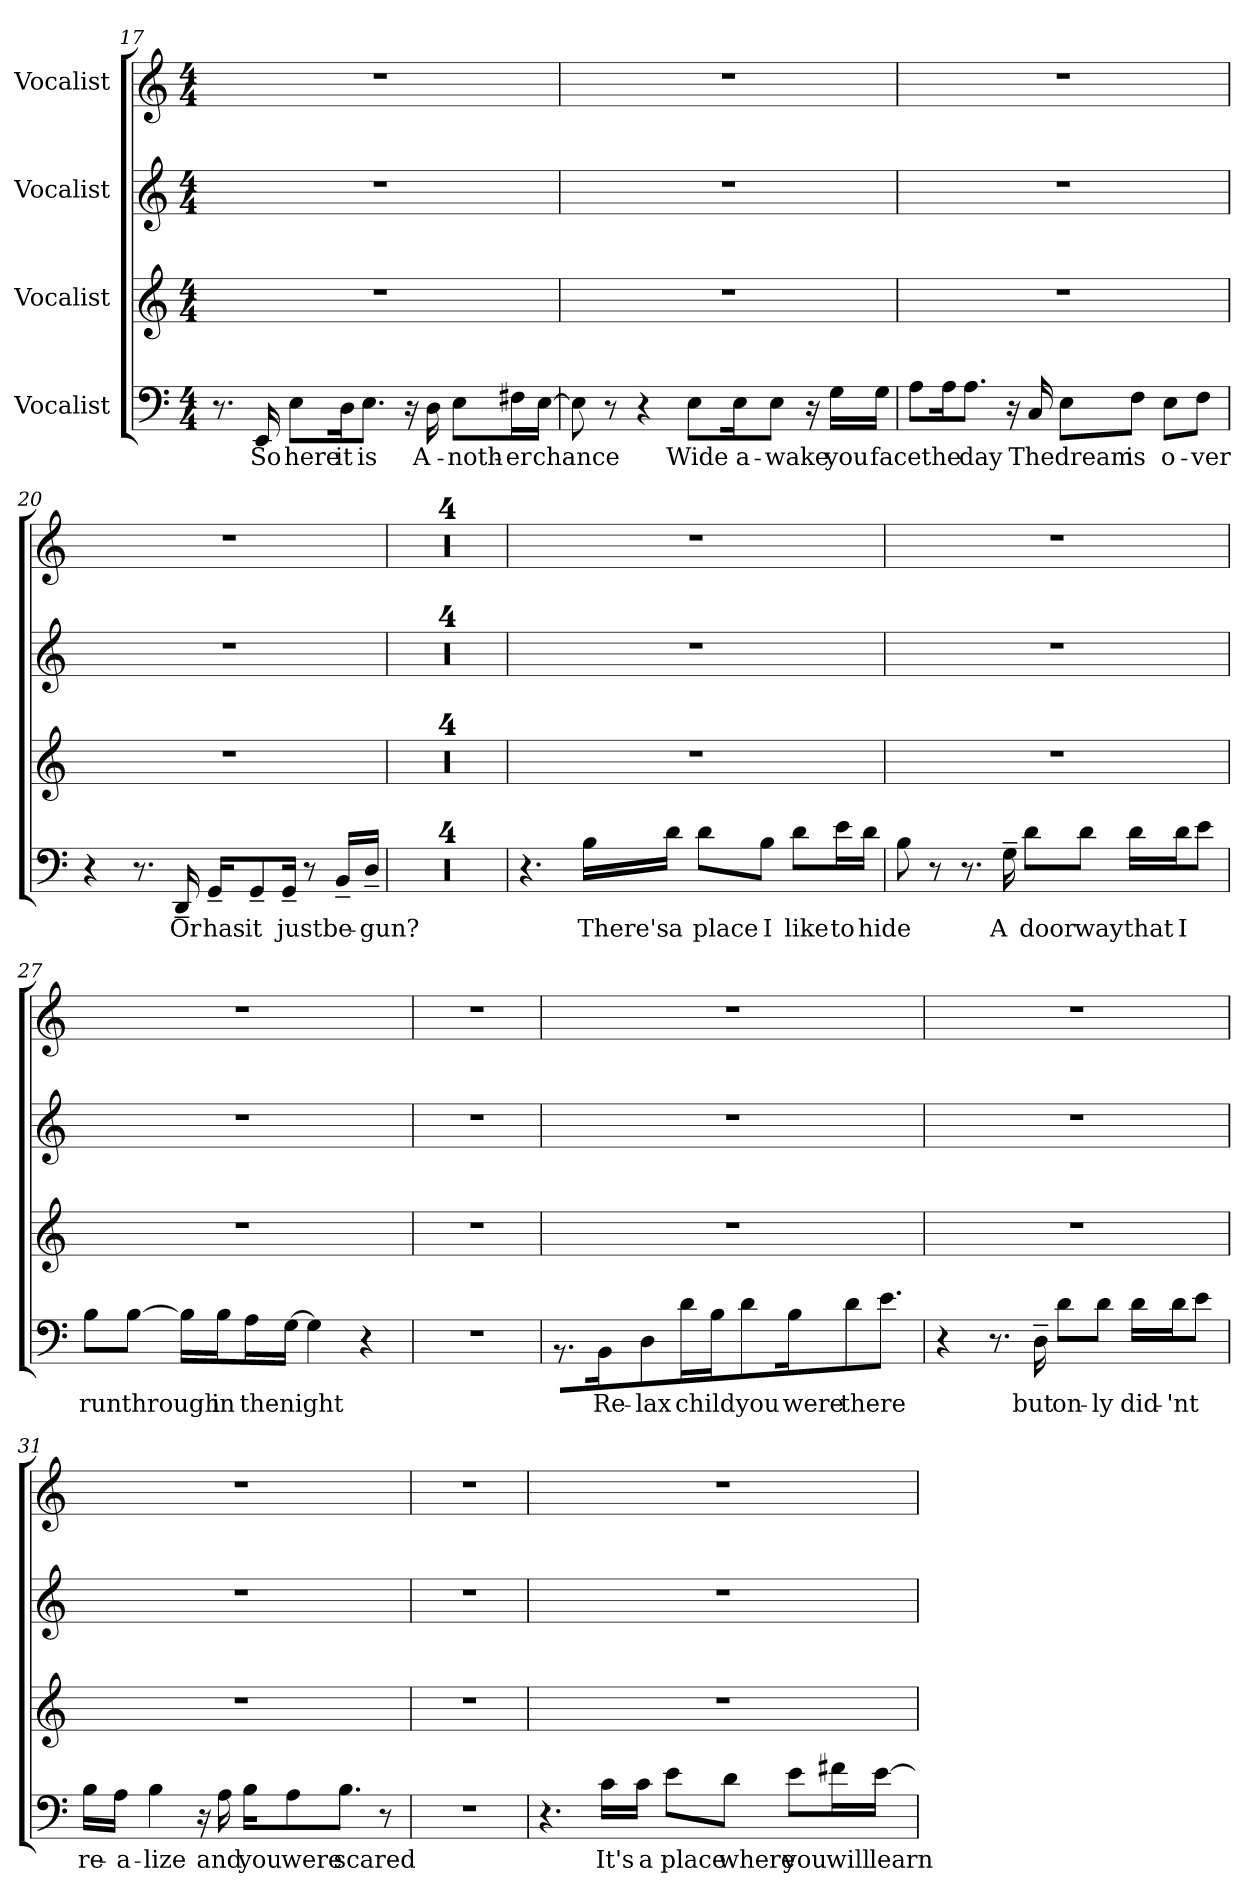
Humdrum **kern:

**kern	**text	**kern	**kern	**kern
*part4	*part4	*part3	*part2	*part1
*staff4	*staff4	*staff3	*staff2	*staff1
*I"Vocalist	*	*I"Vocalist	*I"Vocalist	*I"Vocalist
*clefF4	*	*clefG2	*clefG2	*clefG2
*M4/4	*	*M4/4	*M4/4	*M4/4
=17	=17	=17	=17	=17
8.r	.	1r	1r	1r
16EE	So	.	.	.
8E\L	here	.	.	.
16D\K	it	.	.	.
8.E\J	is	.	.	.
16r	.	.	.	.
16D	A-	.	.	.
8E\L	-noth-	.	.	.
16F#X\L	-er	.	.	.
[16E\JJ	chance	.	.	.
=18	=18	=18	=18	=18
8E]	_	1r	1r	1r
8r	.	.	.	.
4r	.	.	.	.
8E\L	Wide	.	.	.
16E\K	a-	.	.	.
8E\J	-wake	.	.	.
16r	.	.	.	.
16G\LL	you	.	.	.
16G\JJ	face	.	.	.
=19	=19	=19	=19	=19
8A\L	_	1r	1r	1r
16A\K	the	.	.	.
8.A\J	day	.	.	.
16r	.	.	.	.
16C	The	.	.	.
8E\L	dream	.	.	.
8F\J	is	.	.	.
8E\L	o-	.	.	.
8F\J	-ver	.	.	.
=20	=20	=20	=20	=20
4r	.	1r	1r	1r
8.r	.	.	.	.
16DD~	Or	.	.	.
16GG~/KL	has	.	.	.
8GG~/	it	.	.	.
16GG~/Jk	just	.	.	.
8r	.	.	.	.
16BB~/LL	be-	.	.	.
16D~/JJ	-gun?	.	.	.
=21	=21	=21	=21	=21
1r	.	1r	1r	1r
=22	=22	=22	=22	=22
1r	.	1r	1r	1r
=23	=23	=23	=23	=23
1r	.	1r	1r	1r
=24	=24	=24	=24	=24
1r	.	1r	1r	1r
=25	=25	=25	=25	=25
4.r	.	1r	1r	1r
16B\LL	There's	.	.	.
16d\JJ	a	.	.	.
8d\L	place	.	.	.
8B\J	I	.	.	.
8d\L	like	.	.	.
16e\L	to	.	.	.
16d\JJ	hide	.	.	.
=26	=26	=26	=26	=26
8B	_	1r	1r	1r
8r	.	.	.	.
8.r	.	.	.	.
16G~	A	.	.	.
8d\L	door	.	.	.
8d\J	way	.	.	.
16d\LL	that	.	.	.
16d\J	I	.	.	.
8e\J	_	.	.	.
=27	=27	=27	=27	=27
8B\L	run	1r	1r	1r
[8B\J	through	.	.	.
16B\LL]	_	.	.	.
16B\J	in	.	.	.
16A\L	the	.	.	.
[16G\JJ	night	.	.	.
4G]	_	.	.	.
4r	.	.	.	.
=28	=28	=28	=28	=28
1r	.	1r	1r	1r
=29	=29	=29	=29	=29
8.r	.	1r	1r	1r
16BB	Re-	.	.	.
8D\L	-lax	.	.	.
16d\L	child	.	.	.
16B\JJ	_	.	.	.
8d\L	you	.	.	.
16B\K	were	.	.	.
8d\J	there	.	.	.
8.eJ	_	.	.	.
=30	=30	=30	=30	=30
4r	.	1r	1r	1r
8.r	.	.	.	.
16D~	but	.	.	.
8d\L	on-	.	.	.
8d\J	-ly	.	.	.
16d\LL	did-	.	.	.
16d\J	-'nt	.	.	.
8e\J	_	.	.	.
=31	=31	=31	=31	=31
16B\LL	re-	1r	1r	1r
16A\JJ	-a-	.	.	.
4B	-lize	.	.	.
16r	.	.	.	.
16A	and	.	.	.
16B\KL	you	.	.	.
8A\	were	.	.	.
8.B\J	scared	.	.	.
8r	.	.	.	.
=32	=32	=32	=32	=32
1r	.	1r	1r	1r
=33	=33	=33	=33	=33
4.r	.	1r	1r	1r
16c\LL	It's	.	.	.
16c\JJ	a	.	.	.
8e\L	place	.	.	.
8d\J	where	.	.	.
8e\L	you	.	.	.
16f#X\L	will	.	.	.
[16e\JJ	learn	.	.	.
=	=	=	=	=
*-	*-	*-	*-	*-
